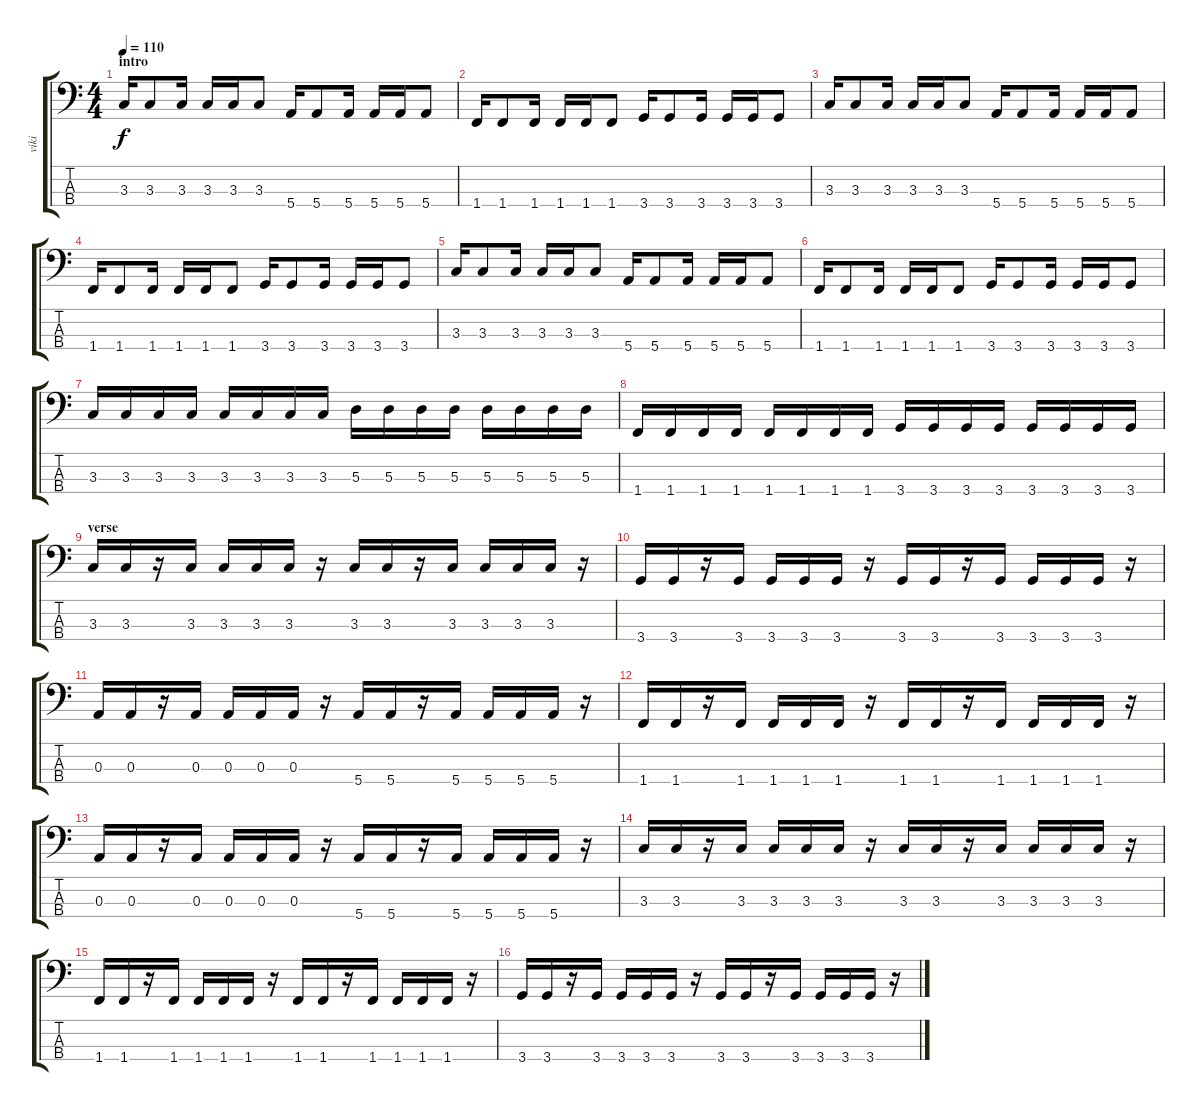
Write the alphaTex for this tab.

\track ("viki" "viki") {instrument electricbasspick}
\staff {score tabs}
\tuning (G2 D2 A1 E1) {hide}
\ts (4 4)
\section ("" "intro")
\tempo 110
\clef f4
\ks c
3.3.16{dy f instrument electricbasspick} 3.3.8 3.3.16 3.3.16 3.3.16 3.3.8 5.4.16 5.4.8 5.4.16 5.4.16 5.4.16 5.4.8 |
1.4.16 1.4.8 1.4.16 1.4.16 1.4.16 1.4.8 3.4.16 3.4.8 3.4.16 3.4.16 3.4.16 3.4.8 |
3.3.16 3.3.8 3.3.16 3.3.16 3.3.16 3.3.8 5.4.16 5.4.8 5.4.16 5.4.16 5.4.16 5.4.8 |
1.4.16 1.4.8 1.4.16 1.4.16 1.4.16 1.4.8 3.4.16 3.4.8 3.4.16 3.4.16 3.4.16 3.4.8 |
3.3.16 3.3.8 3.3.16 3.3.16 3.3.16 3.3.8 5.4.16 5.4.8 5.4.16 5.4.16 5.4.16 5.4.8 |
1.4.16 1.4.8 1.4.16 1.4.16 1.4.16 1.4.8 3.4.16 3.4.8 3.4.16 3.4.16 3.4.16 3.4.8 |
3.3.16 3.3.16 3.3.16 3.3.16 3.3.16 3.3.16 3.3.16 3.3.16 5.3.16 5.3.16 5.3.16 5.3.16 5.3.16 5.3.16 5.3.16 5.3.16 |
1.4.16 1.4.16 1.4.16 1.4.16 1.4.16 1.4.16 1.4.16 1.4.16 3.4.16 3.4.16 3.4.16 3.4.16 3.4.16 3.4.16 3.4.16 3.4.16 |
\section ("" "verse")
3.3.16 3.3.16 r.16 3.3.16 3.3.16 3.3.16 3.3.16 r.16 3.3.16 3.3.16 r.16 3.3.16 3.3.16 3.3.16 3.3.16 r.16 |
3.4.16 3.4.16 r.16 3.4.16 3.4.16 3.4.16 3.4.16 r.16 3.4.16 3.4.16 r.16 3.4.16 3.4.16 3.4.16 3.4.16 r.16 |
0.3.16 0.3.16 r.16 0.3.16 0.3.16 0.3.16 0.3.16 r.16 5.4.16 5.4.16 r.16 5.4.16 5.4.16 5.4.16 5.4.16 r.16 |
1.4.16 1.4.16 r.16 1.4.16 1.4.16 1.4.16 1.4.16 r.16 1.4.16 1.4.16 r.16 1.4.16 1.4.16 1.4.16 1.4.16 r.16 |
0.3.16 0.3.16 r.16 0.3.16 0.3.16 0.3.16 0.3.16 r.16 5.4.16 5.4.16 r.16 5.4.16 5.4.16 5.4.16 5.4.16 r.16 |
3.3.16 3.3.16 r.16 3.3.16 3.3.16 3.3.16 3.3.16 r.16 3.3.16 3.3.16 r.16 3.3.16 3.3.16 3.3.16 3.3.16 r.16 |
1.4.16 1.4.16 r.16 1.4.16 1.4.16 1.4.16 1.4.16 r.16 1.4.16 1.4.16 r.16 1.4.16 1.4.16 1.4.16 1.4.16 r.16 |
3.4.16 3.4.16 r.16 3.4.16 3.4.16 3.4.16 3.4.16 r.16 3.4.16 3.4.16 r.16 3.4.16 3.4.16 3.4.16 3.4.16 r.16
